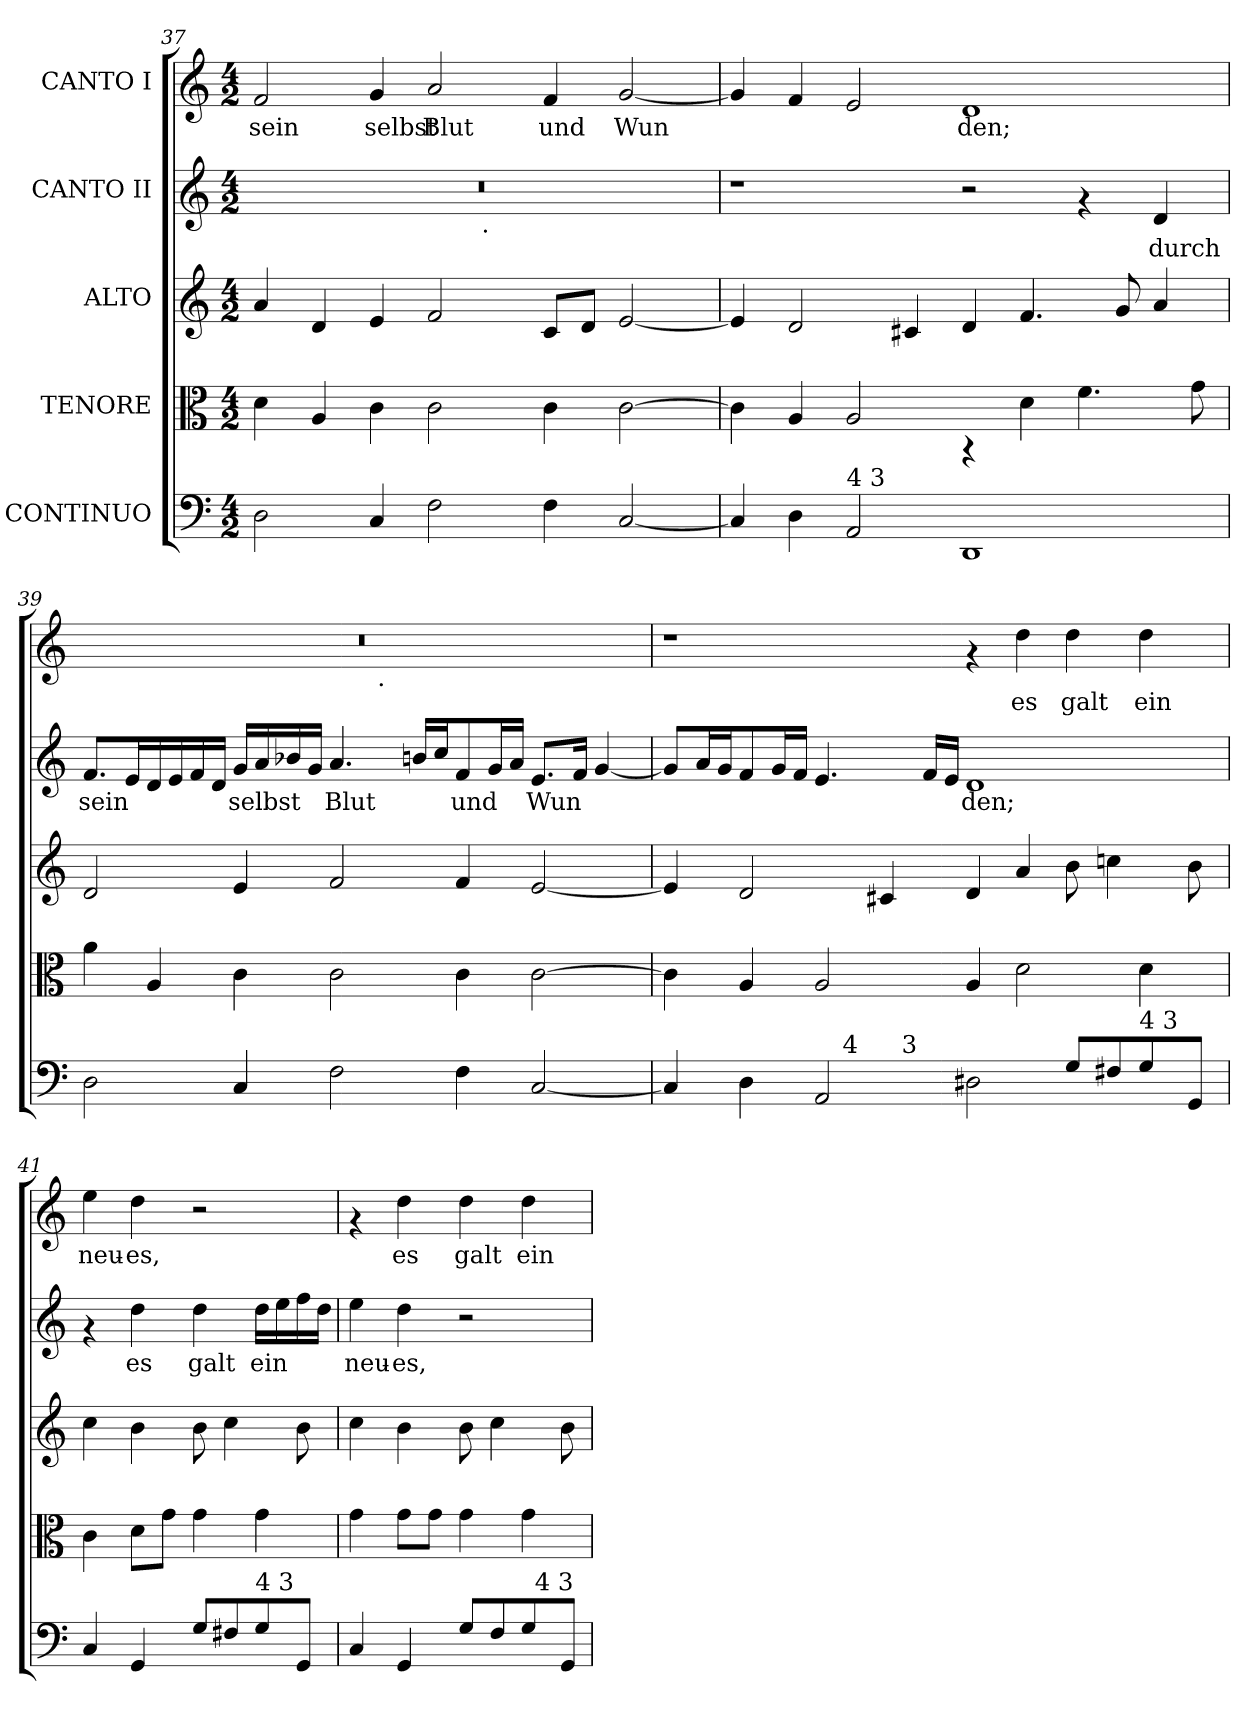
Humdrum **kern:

**kern	**kern	**kern	**kern	**text	**kern	**text
*part5	*part4	*part3	*part2	*part2	*part1	*part1
*staff5	*staff4	*staff3	*staff2	*staff2	*staff1	*staff1
*I"CONTINUO	*I"TENORE	*I"ALTO	*I"CANTO II	*	*I"CANTO I	*
*clefF4	*clefC3	*clefG2	*clefG2	*	*clefG2	*
*k[]	*k[]	*k[]	*k[]	*	*k[]	*
*C:	*C:	*C:	*C:	*	*C:	*
*M4/2	*M4/2	*M4/2	*M4/2	*	*M4/2	*
=37	=37	=37	=37	=37	=37	=37
!	!	!	!	!	!	!LO:LY:b:cj
*	*	*	*^	*	*	*
2D\	4d\	4a/	0r	2ryy	.	2f/	sein
.	4A/	4d/	.	.	.	.	.
!	!	!	!	!	!	!	!LO:LY:b:cj
4C/	4c\	4e/	.	4...ryy	.	4g/	selbst
!	!	!	!	!	!	!	!LO:LY:b:cj
2F\	2c\	2f/	.	.	.	2a/	Blut
!	!	!	!	!LO:TX:b:t=.	!	!	!
.	.	.	.	1ryy	.	.	.
!	!	!	!	!	!	!	!LO:LY:b:cj
4F\	4c\	8c/L	.	.	.	4f/	und
.	.	8d/J	.	.	.	.	.
!	!	!	!	!	!	!	!LO:LY:b:cj
[<2C/	[>2c\	[<2e/	.	.	.	[<2g/	Wun-
.	.	.	.	32ryy	.	.	.
=38	=38	=38	=38	=38	=38	=38	=38
!	!	!	!	!	!	!	!LO:LY:b:cj
*	*	*	*v	*v	*	*	*
4C/]	4c\]	4e/]	1r	.	4g/]	--
!	!	!	!	!	!	!LO:LY:b:cj
4D\	4A/	2d/	.	.	4f/	--
!LO:TX:a:t=4 3	!	!	!	!	!	!
!	!	!	!	!	!	!LO:LY:b:cj
2AA/	2A/	.	.	.	2e/	--
.	.	4c#X/	.	.	.	.
!	!	!	!	!	!	!LO:LY:b:cj
1DD	4rAA	4d/	2r	.	1d	-den;
.	4d\	4.f/	.	.	.	.
.	4.f\	.	4rf	.	.	.
.	.	8g/	.	.	.	.
!	!	!	!	!LO:LY:b:cj	!	!
.	.	4a/	4d/	durch	.	.
.	8g\	.	.	.	.	.
!!LO:LB:g=z
=39	=39	=39	=39	=39	=39	=39
!	!	!	!	!LO:LY:b:cj	!	!
*	*	*	*	*	*^	*
2D\	4a\	2d/	8.f/L	sein	0r	2ryy	.
!	!	!	!	!LO:LY:b:cj	!	!	!
.	.	.	16e/	.	.	.	.
!	!	!	!	!LO:LY:b:cj	!	!	!
.	4A/	.	16d/	.	.	.	.
!	!	!	!	!LO:LY:b:cj	!	!	!
.	.	.	16e/	.	.	.	.
!	!	!	!	!LO:LY:b:cj	!	!	!
.	.	.	16f/	.	.	.	.
!	!	!	!	!LO:LY:b:cj	!	!	!
.	.	.	16d/J	.	.	.	.
!	!	!	!	!LO:LY:b:cj	!	!	!
4C/	4c\	4e/	16g/L	selbst	.	4ryy	.
!	!	!	!	!LO:LY:b:cj	!	!	!
.	.	.	16a/	.	.	.	.
!	!	!	!	!LO:LY:b:cj	!	!	!
.	.	.	16b-X/	.	.	.	.
!	!	!	!	!LO:LY:b:cj	!	!	!
.	.	.	16g/J	.	.	.	.
!	!	!	!	!LO:LY:b:cj	!	!	!
2F\	2c\	2f/	4.a/	Blut	.	8...ryy	.
!	!	!	!	!	!	!LO:TX:b:t=.	!
.	.	.	.	.	.	1ryy	.
!	!	!	!	!LO:LY:b:cj	!	!	!
.	.	.	16bn/L	.	.	.	.
!	!	!	!	!LO:LY:b:cj	!	!	!
.	.	.	16cc/	.	.	.	.
!	!	!	!	!LO:LY:b:cj	!	!	!
4F\	4c\	4f/	8f/	und	.	.	.
!	!	!	!	!LO:LY:b:cj	!	!	!
.	.	.	16g/	.	.	.	.
!	!	!	!	!LO:LY:b:cj	!	!	!
.	.	.	16a/J	.	.	.	.
!	!	!	!	!LO:LY:b:cj	!	!	!
[<2C/	[>2c\	[<2e/	8.e/L	Wun-	.	.	.
!	!	!	!	!LO:LY:b:cj	!	!	!
.	.	.	16f/J	--	.	.	.
!	!	!	!	!LO:LY:b:cj	!	!	!
.	.	.	[<4g/	--	.	.	.
.	.	.	.	.	.	64ryy	.
=40	=40	=40	=40	=40	=40	=40	=40
!	!	!	!	!LO:LY:b:cj	!	!	!
*^	*	*	*	*	*	*	*
*	*^	*	*	*	*	*v	*v	*
4C/]	2ryy	2ryy	4c\]	4e/]	8g/L]	--	1r	.
!	!	!	!	!	!	!LO:LY:b:cj	!	!
.	.	.	.	.	16a/	--	.	.
!	!	!	!	!	!	!LO:LY:b:cj	!	!
.	.	.	.	.	16g/	--	.	.
!	!	!	!	!	!	!LO:LY:b:cj	!	!
4D\	.	.	4A/	2d/	8f/	--	.	.
!	!	!	!	!	!	!LO:LY:b:cj	!	!
.	.	.	.	.	16g/	--	.	.
!	!	!	!	!	!	!LO:LY:b:cj	!	!
.	.	.	.	.	16f/J	--	.	.
!	!	!	!	!	!	!LO:LY:b:cj	!	!
2AA/	16.ryy	4ryy	2A/	.	4.e/	--	.	.
!	!LO:TX:a:t=4	!	!	!	!	!	!	!
.	1ryy	.	.	.	.	.	.	.
.	.	16ryy	.	4c#X/	.	.	.	.
!	!	!LO:TX:a:t=3	!	!	!	!	!	!
.	.	1ryy	.	.	.	.	.	.
!	!	!	!	!	!	!LO:LY:b:cj	!	!
.	.	.	.	.	16f/L	--	.	.
!	!	!	!	!	!	!LO:LY:b:cj	!	!
.	.	.	.	.	16e/J	--	.	.
!	!	!	!	!	!	!LO:LY:b:cj	!	!
2D#\	.	.	4A/	4d/	1d	-den;	4rf	.
!	!	!	!	!	!	!	!	!LO:LY:b:cj
.	.	.	2d\	4a/	.	.	4dd\	es
!	!	!	!	!	!	!	!	!LO:LY:b:cj
8G/L	.	.	.	8b\	.	.	4dd\	galt
.	4ryy	.	.	.	.	.	.	.
8F#X/	.	.	.	4ccn\	.	.	.	.
!LO:TX:a:t=4 3	!	!	!	!	!	!	!	!
!	!	!	!	!	!	!	!	!LO:LY:b:cj
8G/	.	.	4d\	.	.	.	4dd\	ein
.	.	8.ryy	.	.	.	.	.	.
.	8ryy	.	.	.	.	.	.	.
8GG/J	.	.	.	8b\	.	.	.	.
.	32ryy	.	.	.	.	.	.	.
=41	=41	=41	=41	=41	=41	=41	=41	=41
!	!	!	!	!	!	!	!	!LO:LY:b:cj
*v	*v	*v	*	*	*	*	*	*
4C/	4c\	4cc\	4rf	.	4ee\	neu-
!	!	!	!	!LO:LY:b:cj	!	!LO:LY:b:cj
4GG/	8d\L	4b\	4dd\	es	4dd\	-es,
.	8g\J	.	.	.	.	.
!	!	!	!	!LO:LY:b:cj	!	!
8G/L	4g\	8b\	4dd\	galt	2r	.
8F#X/	.	4cc\	.	.	.	.
!LO:TX:a:t=4 3	!	!	!	!	!	!
!	!	!	!	!LO:LY:b:cj	!	!
8G/	4g\	.	16dd\L	ein	.	.
!	!	!	!	!LO:LY:b:cj	!	!
.	.	.	16ee\	.	.	.
!	!	!	!	!LO:LY:b:cj	!	!
8GG/J	.	8b\	16ff\	.	.	.
!	!	!	!	!LO:LY:b:cj	!	!
.	.	.	16dd\J	.	.	.
!!LO:PB:g=z
=42	=42	=42	=42	=42	=42	=42
!	!	!	!	!LO:LY:b:cj	!	!
*^	*	*	*	*	*	*
4C/	2ryy	4g\	4cc\	4ee\	neu-	4rf	.
!	!	!	!	!	!LO:LY:b:cj	!	!LO:LY:b:cj
4GG/	.	8g\L	4b\	4dd\	-es,	4dd\	es
.	.	8g\J	.	.	.	.	.
!	!	!	!	!	!	!	!LO:LY:b:cj
8G/L	4ryy	4g\	8b\	2r	.	4dd\	galt
8F/	.	.	4cc\	.	.	.	.
!	!	!	!	!	!	!	!LO:LY:b:cj
8G/	32ryy	4g\	.	.	.	4dd\	ein
!	!LO:TX:a:t=4 3	!	!	!	!	!	!
.	8..ryy	.	.	.	.	.	.
8GG/J	.	.	8b\	.	.	.	.
*v	*v	*	*	*	*	*	*
=	=	=	=	=	=	=
*-	*-	*-	*-	*-	*-	*-
